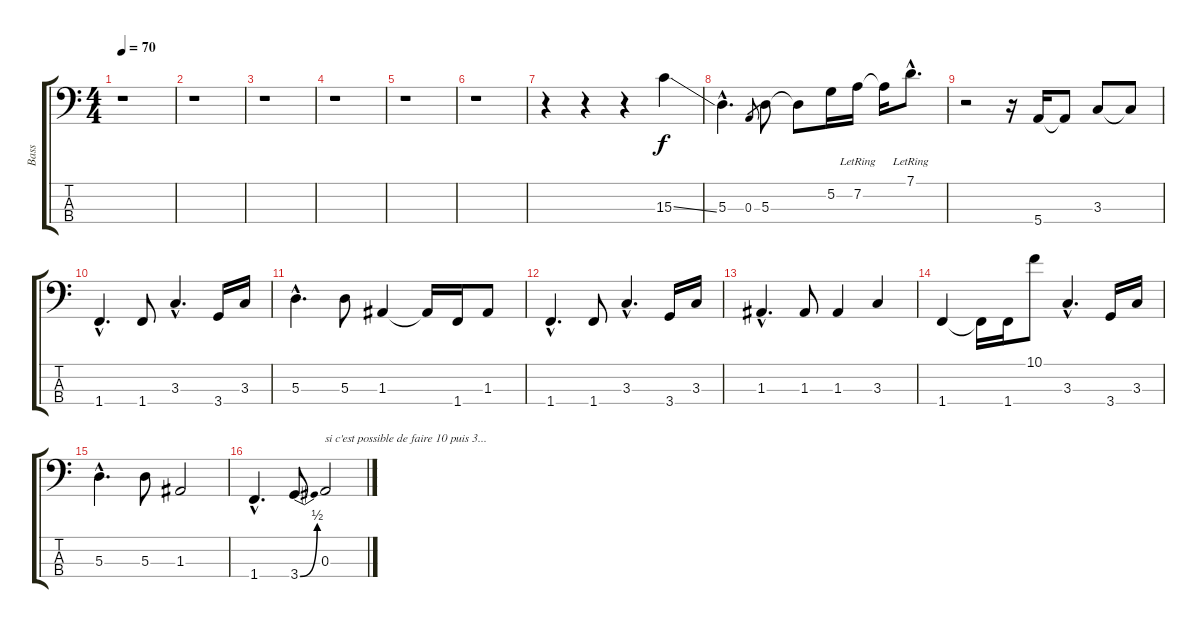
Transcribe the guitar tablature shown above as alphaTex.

\track ("Bass" "Bass") {instrument electricbassfinger}
\staff {score tabs}
\tuning (G2 D2 A1 E1) {hide}
\ts (4 4)
\tempo 70
\clef f4
\ks c
r.1{dy f} |
r.1 |
r.1 |
r.1 |
r.1 |
r.1 |
r.4 r.4 r.4 15.3{ss}.4 |
5.3{hac}.4{d} 0.3.8{gr} 5.3.8 5.3{t}.8 5.2.16 7.2{lr}.16 7.2{t}.16 7.1{hac lr}.8{d} |
r.2 r.16 5.4.16 5.4{t}.8 3.3.8 3.3{t}.8 |
1.4{hac}.4{d} 1.4.8 3.3{hac}.4{d} 3.4.16 3.3.16 |
5.3{hac}.4{d} 5.3.8 1.3.4 1.3{t}.16 1.4.16 1.3.8 |
1.4{hac}.4{d} 1.4.8 3.3{hac}.4{d} 3.4.16 3.3.16 |
1.3{hac}.4{d} 1.3.8 1.3.4 3.3.4 |
1.4.4 1.4{t}.16 1.4.16 10.1.8 3.3{hac}.4{d} 3.4.16 3.3.16 |
5.3{hac}.4{d} 5.3.8 1.3.2 |
1.4{hac}.4{d} 3.4{be (bend 0 0 60 2)}.8 0.3.2{txt "si c'est possible de faire 10 puis 3..."}
